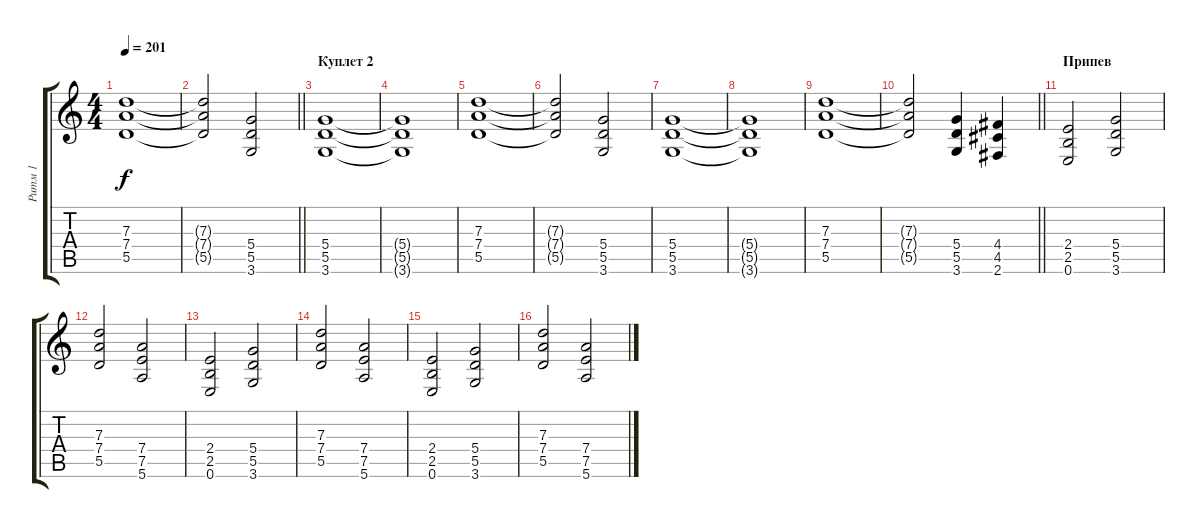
\track ("Ритм 1" "Ритм 1") {instrument distortionguitar}
\staff {score tabs}
\tuning (E4 B3 G3 D3 A2 E2) {hide}
\ts (4 4)
\tempo 201
\clef g2
\ks c
(7.3 7.4 5.5).1{dy f} |
\barLineRight lightlight
(7.3{t} 7.4{t} 5.5{t}).2 (5.4 5.5 3.6).2 |
\section ("" "Куплет 2")
(5.4 5.5 3.6).1 |
(5.4{t} 5.5{t} 3.6{t}).1 |
(7.3 7.4 5.5).1 |
(7.3{t} 7.4{t} 5.5{t}).2 (5.4 5.5 3.6).2 |
(5.4 5.5 3.6).1 |
(5.4{t} 5.5{t} 3.6{t}).1 |
(7.3 7.4 5.5).1 |
\barLineRight lightlight
(7.3{t} 7.4{t} 5.5{t}).2 (5.4 5.5 3.6).4 (4.4 4.5 2.6).4 |
\section ("" "Припев")
(2.4 2.5 0.6).2 (5.4 5.5 3.6).2 |
(7.3 7.4 5.5).2 (7.4 7.5 5.6).2 |
(2.4 2.5 0.6).2 (5.4 5.5 3.6).2 |
(7.3 7.4 5.5).2 (7.4 7.5 5.6).2 |
(2.4 2.5 0.6).2 (5.4 5.5 3.6).2 |
(7.3 7.4 5.5).2 (7.4 7.5 5.6).2
